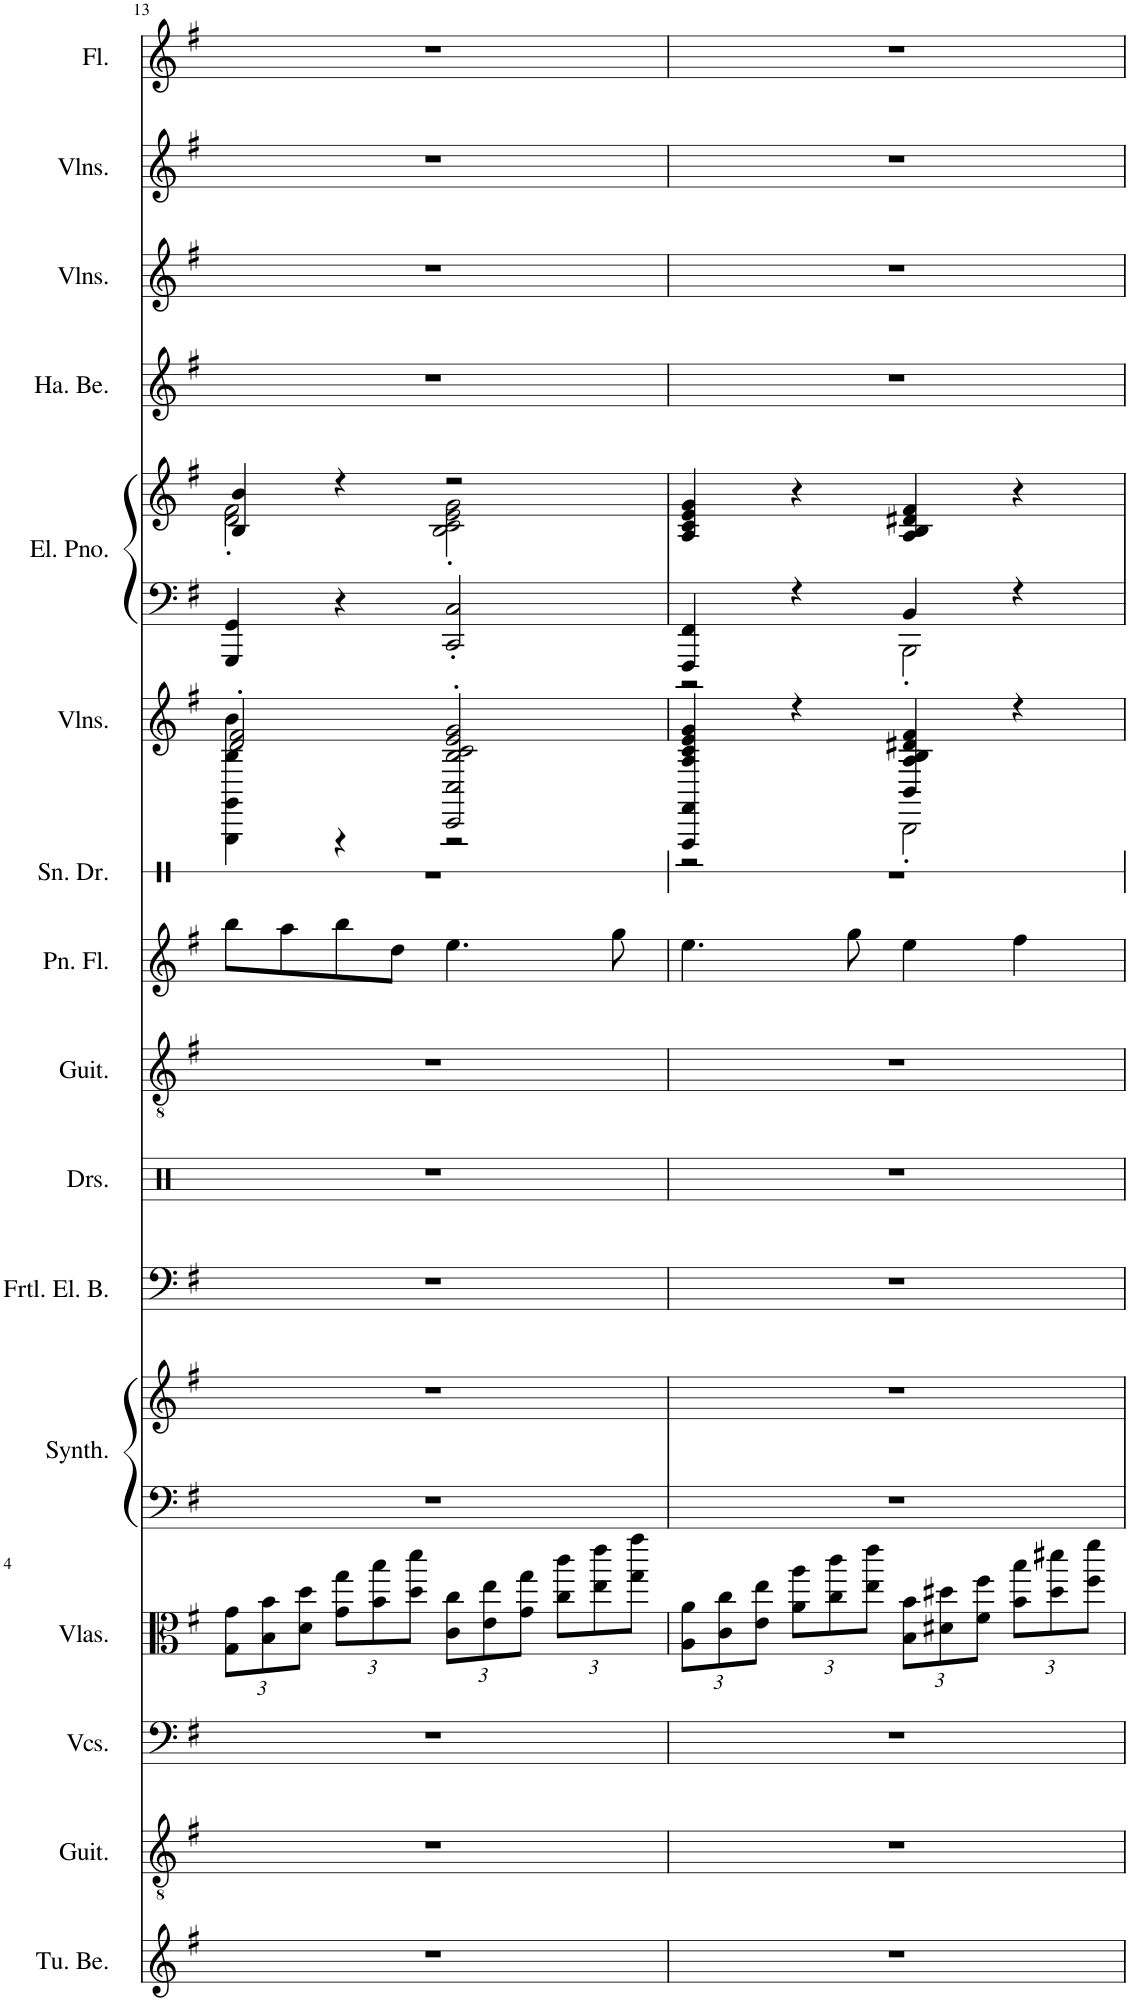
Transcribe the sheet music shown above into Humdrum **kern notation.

**kern	**kern	**kern	**kern	**kern	**kern	**kern	**kern	**kern	**kern	**kern	**kern	**kern	**kern	**kern	**kern	**kern	**kern
*part16	*part15	*part14	*part13	*part12	*part12	*part11	*part10	*part9	*part8	*part7	*part6	*part5	*part5	*part4	*part3	*part2	*part1
*staff18	*staff17	*staff16	*staff15	*staff14	*staff13	*staff12	*staff11	*staff10	*staff9	*staff8	*staff7	*staff6	*staff5	*staff4	*staff3	*staff2	*staff1
*I"Tubular Bells	*I"Acoustic Guitar	*I"Violoncellos	*I"Violas	*I"String Synthesizer	*	*I"Fretless Electric Bass	*I"Drumset	*I"Classical Guitar	*I"Pan Flute	*I"Snare Drum	*I"Violins	*I"Electric Piano	*	*I"Hand Bells	*I"Violins	*I"Violins	*I"Flute
*I'Tu. Be.	*I'Guit.	*I'Vcs.	*I'Vlas.	*I'Synth.	*	*I'Frtl. El. B.	*I'Drs.	*I'Guit.	*I'Pn. Fl.	*I'Sn. Dr.	*I'Vlns.	*I'El. Pno.	*	*I'Ha. Be.	*I'Vlns.	*I'Vlns.	*I'Fl.
!!LO:PB:g=z
*clefG2	*clefGv2	*clefF4	*clefC3	*clefF4	*clefG2	*clefF4	*clefX	*clefGv2	*clefG2	*clefX	*clefG2	*clefF4	*clefG2	*clefG2	*clefG2	*clefG2	*clefG2
*	*	*	*	*	*	*Trd7c12	*	*	*	*	*	*	*	*	*	*	*
*k[f#]	*k[f#]	*k[f#]	*k[f#]	*k[f#]	*k[f#]	*k[f#]	*k[]	*k[f#]	*k[f#]	*k[f#]	*k[f#]	*k[f#]	*k[f#]	*k[f#]	*k[f#]	*k[f#]	*k[f#]
*M4/4	*M4/4	*M4/4	*M4/4	*M4/4	*M4/4	*M4/4	*M4/4	*M4/4	*M4/4	*M4/4	*M4/4	*M4/4	*M4/4	*M4/4	*M4/4	*M4/4	*M4/4
*	*	*	*Xbrackettup	*	*	*	*	*	*	*	*	*	*	*	*	*	*
=13	=13	=13	=13	=13	=13	=13	=13	=13	=13	=13	=13	=13	=13	=13	=13	=13	=13
*	*	*	*	*	*	*	*	*	*	*	*^	*	*^	*	*	*	*
1r	1r	1r	12G\ 12g\L	1r	1r	1r	1r	1r	8bb\L	1r	2d/' 2f#/'	4GGG\ 4GG\ 4B\ 4b\	4GGG/ 4GG/	4B/ 4b/	2d\' 2f#\'	1r	1r	1r	1r
.	.	.	12B\ 12b\	.	.	.	.	.	.	.	.	.	.	.	.	.	.	.	.
.	.	.	.	.	.	.	.	.	8aa\	.	.	.	.	.	.	.	.	.	.
.	.	.	12d\ 12dd\J	.	.	.	.	.	.	.	.	.	.	.	.	.	.	.	.
.	.	.	12g\ 12gg\L	.	.	.	.	.	8bb\	.	.	4r	4r	4r	.	.	.	.	.
.	.	.	12b\ 12bb\	.	.	.	.	.	.	.	.	.	.	.	.	.	.	.	.
.	.	.	.	.	.	.	.	.	8dd\J	.	.	.	.	.	.	.	.	.	.
.	.	.	12dd\ 12ddd\J	.	.	.	.	.	.	.	.	.	.	.	.	.	.	.	.
.	.	.	12c\ 12cc\L	.	.	.	.	.	4.ee\	.	2CC/' 2C/' 2B/' 2c/' 2e/' 2g/'	2r	2CC/' 2C/'	2r	2B\' 2c\' 2e\' 2g\'	.	.	.	.
.	.	.	12e\ 12ee\	.	.	.	.	.	.	.	.	.	.	.	.	.	.	.	.
.	.	.	12g\ 12gg\J	.	.	.	.	.	.	.	.	.	.	.	.	.	.	.	.
.	.	.	12cc\ 12ccc\L	.	.	.	.	.	.	.	.	.	.	.	.	.	.	.	.
.	.	.	12ee\ 12eee\	.	.	.	.	.	.	.	.	.	.	.	.	.	.	.	.
.	.	.	.	.	.	.	.	.	8gg\	.	.	.	.	.	.	.	.	.	.
.	.	.	12gg\ 12ggg\J	.	.	.	.	.	.	.	.	.	.	.	.	.	.	.	.
*	*	*	*	*	*	*	*	*	*	*	*	*	*	*v	*v	*	*	*	*
=14	=14	=14	=14	=14	=14	=14	=14	=14	=14	=14	=14	=14	=14	=14	=14	=14	=14	=14
*	*	*	*	*	*	*	*	*	*	*	*	*	*^	*	*	*	*	*
1r	1r	1r	12A\ 12a\L	1r	1r	1r	1r	1r	4.ee\	1r	4FFF#/ 4FF#/ 4A/ 4c/ 4e/ 4g/	2r	4FFF#/ 4FF#/	2r	4A/ 4c/ 4e/ 4g/	1r	1r	1r	1r
.	.	.	12c\ 12cc\	.	.	.	.	.	.	.	.	.	.	.	.	.	.	.	.
.	.	.	12e\ 12ee\J	.	.	.	.	.	.	.	.	.	.	.	.	.	.	.	.
.	.	.	12a\ 12aa\L	.	.	.	.	.	.	.	4r	.	4r	.	4r	.	.	.	.
.	.	.	12cc\ 12ccc\	.	.	.	.	.	.	.	.	.	.	.	.	.	.	.	.
.	.	.	.	.	.	.	.	.	8gg\	.	.	.	.	.	.	.	.	.	.
.	.	.	12ee\ 12eee\J	.	.	.	.	.	.	.	.	.	.	.	.	.	.	.	.
.	.	.	12B\ 12b\L	.	.	.	.	.	4ee\	.	4BB/ 4A/ 4B/ 4d#X/ 4f#/	2BBB'\	4BB/	2BBB'\	4A/ 4B/ 4d#X/ 4f#/	.	.	.	.
.	.	.	12d#X\ 12dd#X\	.	.	.	.	.	.	.	.	.	.	.	.	.	.	.	.
.	.	.	12f#\ 12ff#\J	.	.	.	.	.	.	.	.	.	.	.	.	.	.	.	.
.	.	.	12b\ 12bb\L	.	.	.	.	.	4ff#\	.	4r	.	4r	.	4r	.	.	.	.
.	.	.	12dd#\ 12ddd#X\	.	.	.	.	.	.	.	.	.	.	.	.	.	.	.	.
.	.	.	12ff#\ 12fff#\J	.	.	.	.	.	.	.	.	.	.	.	.	.	.	.	.
*	*	*	*	*	*	*	*	*	*	*	*v	*v	*	*	*	*	*	*	*
*	*	*	*	*	*	*	*	*	*	*	*	*v	*v	*	*	*	*	*
=	=	=	=	=	=	=	=	=	=	=	=	=	=	=	=	=	=
*-	*-	*-	*-	*-	*-	*-	*-	*-	*-	*-	*-	*-	*-	*-	*-	*-	*-
